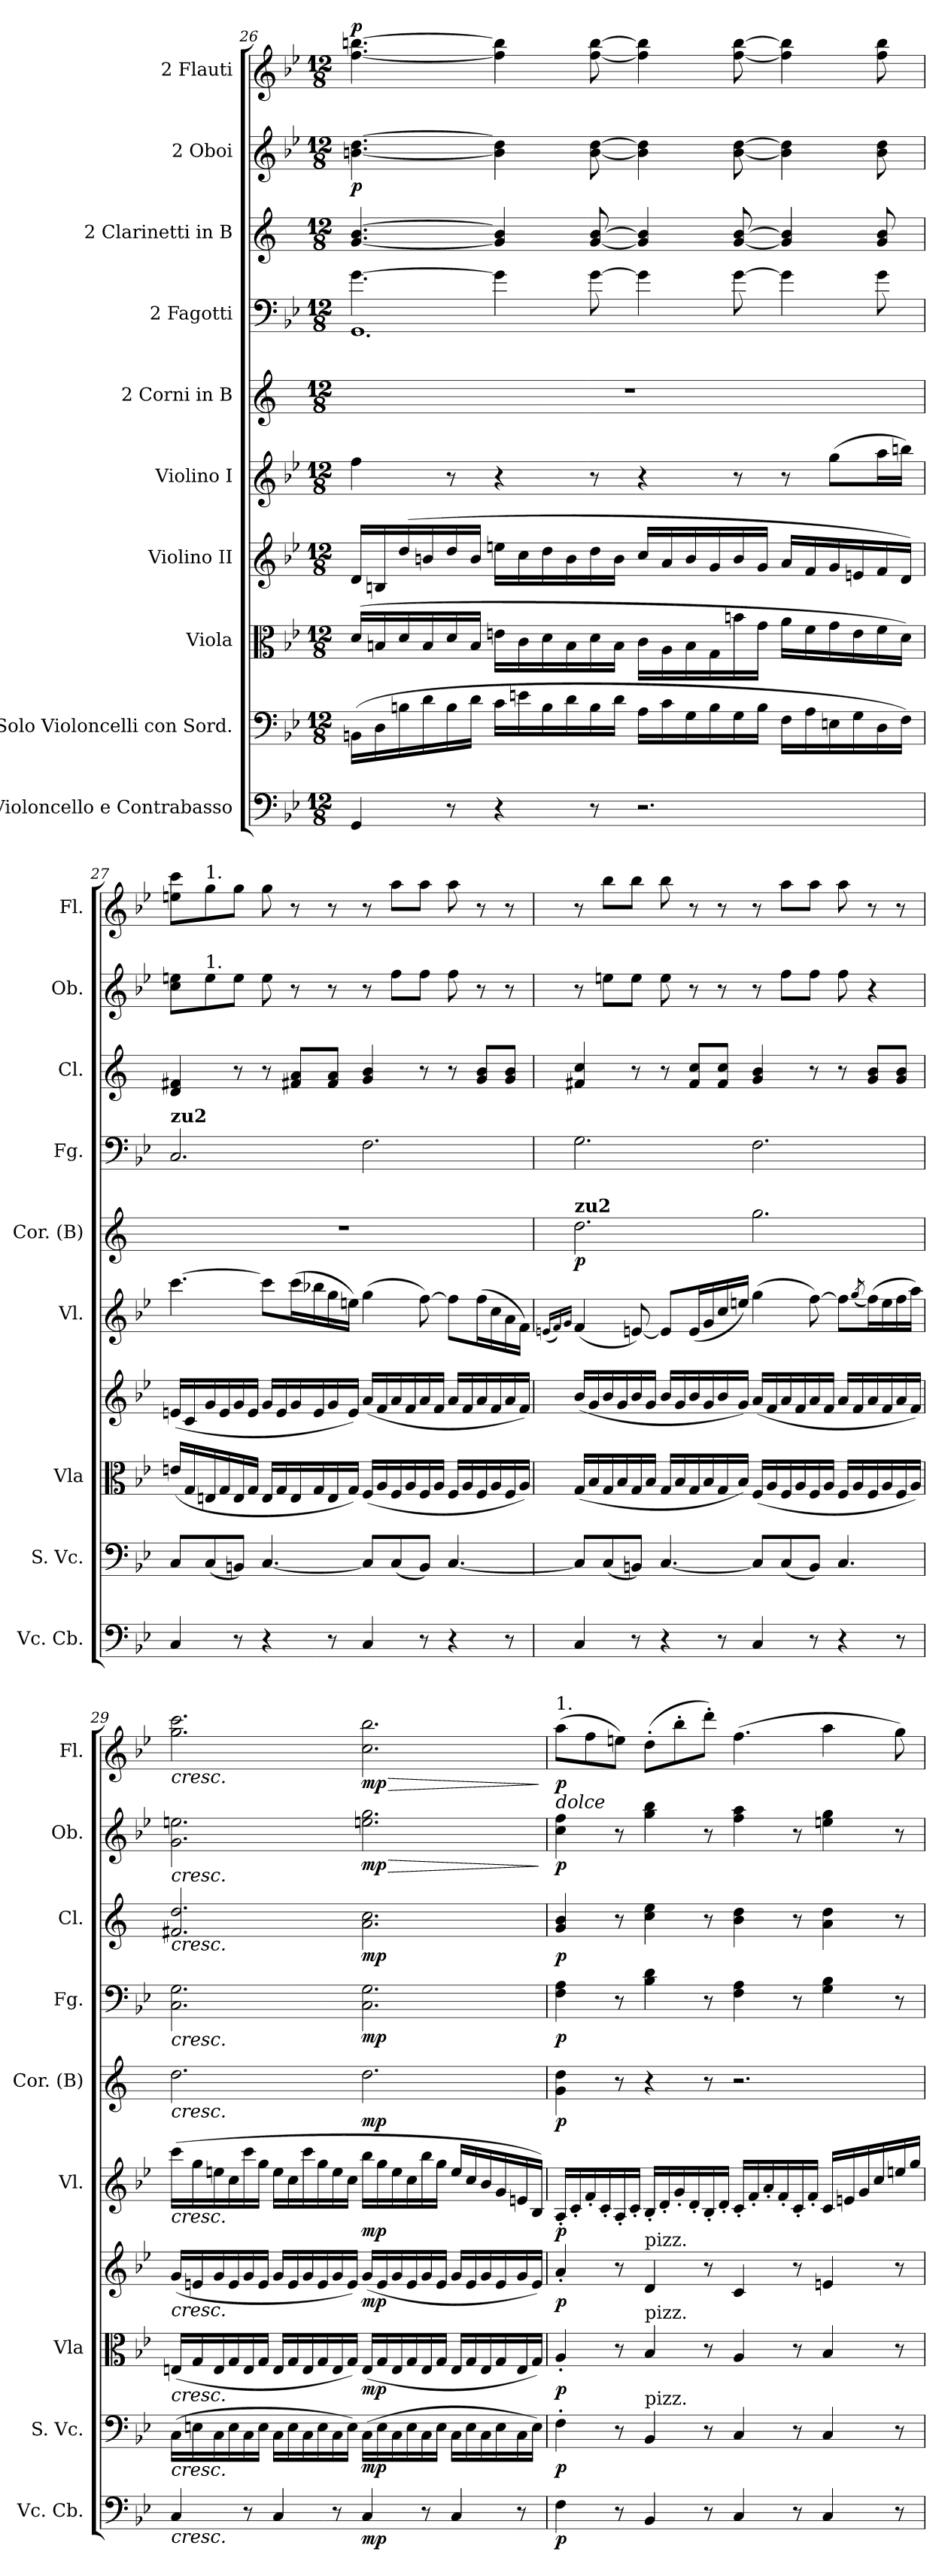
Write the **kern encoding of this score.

**kern	**dynam	**kern	**dynam	**kern	**dynam	**kern	**dynam	**kern	**dynam	**kern	**dynam	**kern	**dynam	**kern	**dynam	**kern	**dynam	**kern	**dynam
*part10	*part10	*part9	*part9	*part8	*part8	*part7	*part7	*part6	*part6	*part5	*part5	*part4	*part4	*part3	*part3	*part2	*part2	*part1	*part1
*staff10	*staff10	*staff9	*staff9	*staff8	*staff8	*staff7	*staff7	*staff6	*staff6	*staff5	*staff5	*staff4	*staff4	*staff3	*staff3	*staff2	*staff2	*staff1	*staff1
*I"Violoncello e Contrabasso	*	*I"2-Solo Violoncelli con Sord.	*	*I"Viola	*	*I"Violino II	*	*I"Violino I	*	*I"2 Corni in B	*	*I"2 Fagotti	*	*I"2 Clarinetti in B	*	*I"2 Oboi	*	*I"2 Flauti	*
*I'Vc. Cb.	*	*I'S. Vc.	*	*I'Vla	*	*	*	*I'Vl.	*	*I'Cor. (B)	*	*I'Fg.	*	*I'Cl.	*	*I'Ob.	*	*I'Fl.	*
*clefF4	*	*clefF4	*	*clefC3	*	*clefG2	*	*clefG2	*	*clefG2	*	*clefF4	*	*clefG2	*	*clefG2	*	*clefG2	*
*	*	*	*	*	*	*	*	*	*	*ITrd1c2	*	*	*	*ITrd1c2	*	*	*	*	*
*k[b-e-]	*	*k[b-e-]	*	*k[b-e-]	*	*k[b-e-]	*	*k[b-e-]	*	*k[b-e-]	*	*k[b-e-]	*	*k[b-e-]	*	*k[b-e-]	*	*k[b-e-]	*
*M12/8	*	*M12/8	*	*M12/8	*	*M12/8	*	*M12/8	*	*M12/8	*	*M12/8	*	*M12/8	*	*M12/8	*	*M12/8	*
=26	=26	=26	=26	=26	=26	=26	=26	=26	=26	=26	=26	=26	=26	=26	=26	=26	=26	=26	=26
*	*	*	*	*	*	*	*	*	*	*	*	*^	*	*	*	*	*	*	*
!	!	!	!	!	!	!	!	!	!	!	!	!	!	!	!	!	!	!LO:DY:b	!	!LO:DY:a
*	*	*	*	*	*	*	*	*	*	*	*	*	*	*	*	*	*	*	*^	*
4GG/	.	(>16BBn\LL	.	(>16d/LL	.	16d/LL	.	4ff\	.	1.r	.	[4.g\	1.GG	.	[4.f/ [4.a/	.	[4.bn\ [4.dd\	p	[4.ff\ [4.bbn\	1ryy	p
.	.	16D\	.	16Bn/	.	16Bn/	.	.	.	.	.	.	.	.	.	.	.	.	.	.	.
.	.	16Bn\	.	16d/	.	(>16dd/	.	.	.	.	.	.	.	.	.	.	.	.	.	.	.
.	.	16d\	.	16B/	.	16bn/	.	.	.	.	.	.	.	.	.	.	.	.	.	.	.
8r	.	16B\	.	16d/	.	16dd/	.	8r	.	.	.	.	.	.	.	.	.	.	.	.	.
.	.	16d\JJ	.	16B/JJ	.	16b/JJ	.	.	.	.	.	.	.	.	.	.	.	.	.	.	.
4r	.	16c\LL	.	16en\LL	.	16een\LL	.	4r	.	.	.	4g\]	.	.	4f/] 4a/]	.	4b\] 4dd\]	.	4ff\] 4bb\]	.	.
.	.	16en\	.	16c\	.	16cc\	.	.	.	.	.	.	.	.	.	.	.	.	.	.	.
.	.	16B\	.	16d\	.	16dd\	.	.	.	.	.	.	.	.	.	.	.	.	.	.	.
.	.	16d\	.	16B\	.	16b\	.	.	.	.	.	.	.	.	.	.	.	.	.	.	.
8r	.	16B\	.	16d\	.	16dd\	.	8r	.	.	.	[8g\	.	.	[8f/ [8a/	.	[8b\ [8dd\	.	[8ff\ [8bb\	.	.
.	.	16d\JJ	.	16B\JJ	.	16b\JJ	.	.	.	.	.	.	.	.	.	.	.	.	.	.	.
2.r	.	16A\LL	.	16c\LL	.	16cc/LL	.	4r	.	.	.	4g\]	.	.	4f/] 4a/]	.	4b\] 4dd\]	.	4ff\] 4bb\]	.	.
.	.	16c\	.	16A\	.	16a/	.	.	.	.	.	.	.	.	.	.	.	.	.	.	.
.	.	16G\	.	16B\	.	16b/	.	.	.	.	.	.	.	.	.	.	.	.	.	.	.
.	.	16B\	.	16G\	.	16g/	.	.	.	.	.	.	.	.	.	.	.	.	.	.	.
.	.	16G\	.	16bn\	.	16b/	.	8r	.	.	.	[8g\	.	.	[8f/ [8a/	.	[8b\ [8dd\	.	[8ff\ [8bb\	4ryy	.
.	.	16B\JJ	.	16g\JJ	.	16g/JJ	.	.	.	.	.	.	.	.	.	.	.	.	.	.	.
.	.	16F\LL	.	16a\LL	.	16a/LL	.	8r	.	.	.	4g\]	.	.	4f/] 4a/]	.	4b\] 4dd\]	.	4ff\] 4bb\]	.	.
.	.	16A\	.	16f\	.	16f/	.	.	.	.	.	.	.	.	.	.	.	.	.	.	.
*	*	*	*	*	*	*	*	*	*	*	*	*	*	*	*	*	*	*	*MM60	*	*
.	.	16En\	.	16g\	.	16g/	.	(>8gg\L	.	.	.	.	.	.	.	.	.	.	.	4ryy	.
.	.	16G\	.	16e\	.	16en/	.	.	.	.	.	.	.	.	.	.	.	.	.	.	.
.	.	16D\	.	16f\	.	16f/	.	16aa\L	.	.	.	8g\	.	.	8f/ 8a/	.	8b\ 8dd\	.	8ff\ 8bb\	.	.
.	.	16F\JJ)	.	16d\JJ)	.	16d/JJ)	.	16bbn\JJ)	.	.	.	.	.	.	.	.	.	.	.	.	.
*	*	*	*	*	*	*	*	*	*	*	*	*v	*v	*	*	*	*	*	*	*	*
!!LO:PB:g=z
=27	=27	=27	=27	=27	=27	=27	=27	=27	=27	=27	=27	=27	=27	=27	=27	=27	=27	=27	=27	=27
!	!	!	!	!	!	!	!	!	!	!	!	!LO:TX:a:B:t=zu2	!	!	!	!	!	!	!	!
*	*	*	*	*	*	*	*	*	*	*	*	*	*	*	*	*	*	*v	*v	*
4C/	.	8C/L	.	(<16en/LL	.	(<16en/LL	.	[4.ccc\	.	1.r	.	2.C/	.	4c/ 4en/	.	8cc\ 8een\L	.	8een\ 8ccc\L	.
.	.	.	.	16G/	.	16c/	.	.	.	.	.	.	.	.	.	.	.	.	.
!	!	!	!	!	!	!	!	!	!	!	!	!	!	!	!	!	!	!LO:TX:a:t=1.	!
!	!	!	!	!	!	!	!	!	!	!	!	!	!	!	!	!LO:TX:a:t=1.	!	!	!
.	.	(<8C/	.	16En/	.	16g/	.	.	.	.	.	.	.	.	.	8ee\	.	8gg\	.
.	.	.	.	16G/	.	16e/	.	.	.	.	.	.	.	.	.	.	.	.	.
8r	.	8BBn/J)	.	16E/	.	16g/	.	.	.	.	.	.	.	8r	.	8ee\J	.	8gg\J	.
.	.	.	.	16G/JJ	.	16e/JJ	.	.	.	.	.	.	.	.	.	.	.	.	.
4r	.	[4.C/	.	16E/LL	.	16g/LL	.	8ccc\L]	.	.	.	.	.	8r	.	8ee\	.	8gg\	.
.	.	.	.	16G/	.	16e/	.	.	.	.	.	.	.	.	.	.	.	.	.
.	.	.	.	16E/	.	16g/	.	(>16ccc\L	.	.	.	.	.	8en/ 8g/L	.	8r	.	8r	.
.	.	.	.	16G/	.	16e/	.	16bb-X\	.	.	.	.	.	.	.	.	.	.	.
8r	.	.	.	16E/	.	16g/	.	16gg\	.	.	.	.	.	8e/ 8g/J	.	8r	.	8r	.
.	.	.	.	16G/JJ)	.	16e/JJ)	.	16een\JJ)	.	.	.	.	.	.	.	.	.	.	.
4C/	.	8C/L]	.	(<16F/LL	.	(<16a/LL	.	(>4gg\	.	.	.	2.F\	.	4f/ 4a/	.	8r	.	8r	.
.	.	.	.	16A/	.	16f/	.	.	.	.	.	.	.	.	.	.	.	.	.
.	.	(<8C/	.	16F/	.	16a/	.	.	.	.	.	.	.	.	.	8ff\L	.	8aa\L	.
.	.	.	.	16A/	.	16f/	.	.	.	.	.	.	.	.	.	.	.	.	.
8r	.	8BB/J)	.	16F/	.	16a/	.	[8ff\)	.	.	.	.	.	8r	.	8ff\J	.	8aa\J	.
.	.	.	.	16A/JJ	.	16f/JJ	.	.	.	.	.	.	.	.	.	.	.	.	.
4r	.	[4.C/	.	16F/LL	.	16a/LL	.	8ff\L]	.	.	.	.	.	8r	.	8ff\	.	8aa\	.
.	.	.	.	16A/	.	16f/	.	.	.	.	.	.	.	.	.	.	.	.	.
.	.	.	.	16F/	.	16a/	.	(>16ff\L	.	.	.	.	.	8f/ 8a/L	.	8r	.	8r	.
.	.	.	.	16A/	.	16f/	.	16cc\	.	.	.	.	.	.	.	.	.	.	.
8r	.	.	.	16F/	.	16a/	.	16a\	.	.	.	.	.	8f/ 8a/J	.	8r	.	8r	.
.	.	.	.	16A/JJ)	.	16f/JJ)	.	16f\JJ)	.	.	.	.	.	.	.	.	.	.	.
=28	=28	=28	=28	=28	=28	=28	=28	=28	=28	=28	=28	=28	=28	=28	=28	=28	=28	=28	=28
.	.	.	.	.	.	.	.	(<16qen/LL	.	.	.	.	.	.	.	.	.	.	.
.	.	.	.	.	.	.	.	16qf/)	.	.	.	.	.	.	.	.	.	.	.
.	.	.	.	.	.	.	.	16qg/JJ	.	.	.	.	.	.	.	.	.	.	.
!	!	!	!	!	!	!	!	!	!	!LO:TX:a:B:t=zu2	!	!	!	!	!	!	!	!	!
!	!	!	!	!	!	!	!	!	!	!	!LO:DY:b	!	!	!	!	!	!	!	!
4C/	.	8C/L]	.	(<16G/LL	.	(<16b-/LL	.	(<4f/	.	2.cc\	p	2.G\	.	4en/ 4b-/	.	8r	.	8r	.
.	.	.	.	16B-/	.	16g/	.	.	.	.	.	.	.	.	.	.	.	.	.
.	.	(<8C/	.	16G/	.	16b-/	.	.	.	.	.	.	.	.	.	8een\L	.	8bb-\L	.
.	.	.	.	16B-/	.	16g/	.	.	.	.	.	.	.	.	.	.	.	.	.
8r	.	8BBn/J)	.	16G/	.	16b-/	.	[8e/)	.	.	.	.	.	8r	.	8ee\J	.	8bb-\J	.
.	.	.	.	16B-/JJ	.	16g/JJ	.	.	.	.	.	.	.	.	.	.	.	.	.
4r	.	[4.C/	.	16G/LL	.	16b-/LL	.	8e/L]	.	.	.	.	.	8r	.	8ee\	.	8bb-\	.
.	.	.	.	16B-/	.	16g/	.	.	.	.	.	.	.	.	.	.	.	.	.
.	.	.	.	16G/	.	16b-/	.	(<16e/L	.	.	.	.	.	8e/ 8b-/L	.	8r	.	8r	.
.	.	.	.	16B-/	.	16g/	.	16g/	.	.	.	.	.	.	.	.	.	.	.
8r	.	.	.	16G/	.	16b-/	.	16cc/	.	.	.	.	.	8e/ 8b-/J	.	8r	.	8r	.
.	.	.	.	16B-/JJ)	.	16g/JJ)	.	16een/JJ)	.	.	.	.	.	.	.	.	.	.	.
4C/	.	8C/L]	.	(<16F/LL	.	(<16a/LL	.	(>4gg\	.	2.ff\	.	2.F\	.	4f/ 4a/	.	8r	.	8r	.
.	.	.	.	16A/	.	16f/	.	.	.	.	.	.	.	.	.	.	.	.	.
.	.	(<8C/	.	16F/	.	16a/	.	.	.	.	.	.	.	.	.	8ff\L	.	8aa\L	.
.	.	.	.	16A/	.	16f/	.	.	.	.	.	.	.	.	.	.	.	.	.
8r	.	8BB/J)	.	16F/	.	16a/	.	[8ff\)	.	.	.	.	.	8r	.	8ff\J	.	8aa\J	.
.	.	.	.	16A/JJ	.	16f/JJ	.	.	.	.	.	.	.	.	.	.	.	.	.
4r	.	4.C/	.	16F/LL	.	16a/LL	.	8ff\L]	.	.	.	.	.	8r	.	8ff\	.	8aa\	.
.	.	.	.	16A/	.	16f/	.	.	.	.	.	.	.	.	.	.	.	.	.
.	.	.	.	.	.	.	.	(<8qgg/	.	.	.	.	.	.	.	.	.	.	.
.	.	.	.	16F/	.	16a/	.	(>16ff\L)	.	.	.	.	.	8f/ 8a/L	.	4r	.	8r	.
.	.	.	.	16A/	.	16f/	.	16ee\	.	.	.	.	.	.	.	.	.	.	.
8r	.	.	.	16F/	.	16a/	.	16ff\	.	.	.	.	.	8f/ 8a/J	.	.	.	8r	.
.	.	.	.	16A/JJ)	.	16f/JJ)	.	16aa\JJ)	.	.	.	.	.	.	.	.	.	.	.
!!LO:PB:g=z
=29	=29	=29	=29	=29	=29	=29	=29	=29	=29	=29	=29	=29	=29	=29	=29	=29	=29	=29	=29
!	!	!	!	!	!	!	!	!	!	!	!	!	!	!	!	!	!	!LO:TX:b:i:t=cresc.	!
!	!	!	!	!	!	!	!	!	!	!	!	!	!	!	!	!LO:TX:b:i:t=cresc.	!	!	!
!	!	!	!	!	!	!	!	!	!	!	!	!	!	!LO:TX:b:i:t=cresc.	!	!	!	!	!
!	!	!	!	!	!	!	!	!	!	!	!	!LO:TX:b:i:t=cresc.	!	!	!	!	!	!	!
!	!	!	!	!	!	!	!	!	!	!LO:TX:b:i:t=cresc.	!	!	!	!	!	!	!	!	!
!	!	!	!	!	!	!	!	!LO:TX:b:i:t=cresc.	!	!	!	!	!	!	!	!	!	!	!
!	!	!	!	!	!	!LO:TX:b:i:t=cresc.	!	!	!	!	!	!	!	!	!	!	!	!	!
!	!	!	!	!LO:TX:b:i:t=cresc.	!	!	!	!	!	!	!	!	!	!	!	!	!	!	!
!	!	!LO:TX:b:i:t=cresc.	!	!	!	!	!	!	!	!	!	!	!	!	!	!	!	!	!
!LO:TX:b:i:t=cresc.	!	!	!	!	!	!	!	!	!	!	!	!	!	!	!	!	!	!	!
4C/	.	(>16C\LL	.	(<16En/LL	.	(<16g/LL	.	(>16ccc\LL	.	2.cc\	.	2.C\ 2.G\	.	2.en/ 2.cc/	.	2.g\ 2.een\	.	2.gg\ 2.ccc\	.
.	.	16En\	.	16G/	.	16en/	.	16gg\	.	.	.	.	.	.	.	.	.	.	.
.	.	16C\	.	16E/	.	16g/	.	16een\	.	.	.	.	.	.	.	.	.	.	.
.	.	16E\	.	16G/	.	16e/	.	16cc\	.	.	.	.	.	.	.	.	.	.	.
8r	.	16C\	.	16E/	.	16g/	.	16ccc\	.	.	.	.	.	.	.	.	.	.	.
.	.	16E\JJ	.	16G/JJ	.	16e/JJ	.	16gg\JJ	.	.	.	.	.	.	.	.	.	.	.
4C/	.	16C\LL	.	16E/LL	.	16g/LL	.	16ee\LL	.	.	.	.	.	.	.	.	.	.	.
.	.	16E\	.	16G/	.	16e/	.	16cc\	.	.	.	.	.	.	.	.	.	.	.
.	.	16C\	.	16E/	.	16g/	.	16ccc\	.	.	.	.	.	.	.	.	.	.	.
.	.	16E\	.	16G/	.	16e/	.	16gg\	.	.	.	.	.	.	.	.	.	.	.
8r	.	16C\	.	16E/	.	16g/	.	16ee\	.	.	.	.	.	.	.	.	.	.	.
.	.	16E\JJ)	.	16G/JJ)	.	16e/JJ)	.	16cc\JJ	.	.	.	.	.	.	.	.	.	.	.
!	!LO:DY:b	!	!LO:DY:b	!	!LO:DY:b	!	!LO:DY:b	!	!LO:DY:b	!	!LO:DY:b	!	!LO:DY:b	!	!LO:DY:b	!	!LO:HP:b	!	!LO:HP:b
!	!	!	!	!	!	!	!	!	!	!	!	!	!	!	!	!	!LO:DY:n=1:b	!	!LO:DY:n=1:b
4C/	mp	(>16C\LL	mp	(<16E/LL	mp	(<16g/LL	mp	16bb-\LL	mp	2.cc\	mp	2.C\ 2.G\	mp	2.g\ 2.b-\	mp	2.een\ 2.gg\	> mp	2.cc\ 2.bb-\	> mp
.	.	16E\	.	16G/	.	16e/	.	16gg\	.	.	.	.	.	.	.	.	.	.	.
.	.	16C\	.	16E/	.	16g/	.	16ee\	.	.	.	.	.	.	.	.	.	.	.
.	.	16E\	.	16G/	.	16e/	.	16cc\	.	.	.	.	.	.	.	.	.	.	.
8r	.	16C\	.	16E/	.	16g/	.	16bb-\	.	.	.	.	.	.	.	.	.	.	.
.	.	16E\JJ	.	16G/JJ	.	16e/JJ	.	16gg\JJ	.	.	.	.	.	.	.	.	.	.	.
4C/	.	16C\LL	.	16E/LL	.	16g/LL	.	16ee/LL	.	.	.	.	.	.	.	.	.	.	.
.	.	16E\	.	16G/	.	16e/	.	16cc/	.	.	.	.	.	.	.	.	.	.	.
.	.	16C\	.	16E/	.	16g/	.	16b-/	.	.	.	.	.	.	.	.	.	.	.
.	.	16E\	.	16G/	.	16e/	.	16g/	.	.	.	.	.	.	.	.	.	.	.
8r	.	16C\	.	16E/	.	16g/	.	16en/	.	.	.	.	.	.	.	.	.	.	.
.	.	16E\JJ)	.	16G/JJ)	.	16e/JJ)	.	16B-/JJ)	.	.	.	.	.	.	.	.	.	.	.
.	.	.	.	.	.	.	.	.	.	.	.	.	.	.	.	.	]	.	]
=30	=30	=30	=30	=30	=30	=30	=30	=30	=30	=30	=30	=30	=30	=30	=30	=30	=30	=30	=30
!	!	!	!	!	!	!	!	!	!	!	!	!	!	!	!	!	!	!LO:TX:b:i:t=dolce	!
!	!	!	!	!	!	!	!	!	!	!	!	!	!	!	!	!	!	!LO:TX:a:t=1.	!
!	!LO:DY:b	!	!LO:DY:b	!	!LO:DY:b	!	!LO:DY:b	!	!LO:DY:b	!	!LO:DY:b	!	!LO:DY:b	!	!LO:DY:b	!	!LO:DY:b	!	!LO:DY:b
4F\	p	4F'\	p	4A'/	p	4a'/	p	16A'/LL	p	4f\ 4cc\	p	4F\ 4A\	p	4f/ 4a/	p	4cc\ 4ff\	p	(>8aa\L	p
.	.	.	.	.	.	.	.	16c'/	.	.	.	.	.	.	.	.	.	.	.
.	.	.	.	.	.	.	.	16f'/	.	.	.	.	.	.	.	.	.	8ff\	.
.	.	.	.	.	.	.	.	16c'/	.	.	.	.	.	.	.	.	.	.	.
8r	.	8r	.	8r	.	8r	.	16A'/	.	8r	.	8r	.	8r	.	8r	.	8een\J)	.
.	.	.	.	.	.	.	.	16c'/JJ	.	.	.	.	.	.	.	.	.	.	.
!	!	!	!	!	!	!LO:TX:a:t=pizz.	!	!	!	!	!	!	!	!	!	!	!	!	!
!	!	!	!	!LO:TX:a:t=pizz.	!	!	!	!	!	!	!	!	!	!	!	!	!	!	!
!	!	!LO:TX:a:t=pizz.	!	!	!	!	!	!	!	!	!	!	!	!	!	!	!	!	!
4BB-/	.	4BB-/	.	4B-/	.	4d/	.	16B-'/LL	.	4r	.	4B-\ 4d\	.	4b-\ 4dd\	.	4gg\ 4bb-\	.	(>8dd'\L	.
.	.	.	.	.	.	.	.	16d'/	.	.	.	.	.	.	.	.	.	.	.
.	.	.	.	.	.	.	.	16g'/	.	.	.	.	.	.	.	.	.	8bb-'\	.
.	.	.	.	.	.	.	.	16d'/	.	.	.	.	.	.	.	.	.	.	.
8r	.	8r	.	8r	.	8r	.	16B-'/	.	8r	.	8r	.	8r	.	8r	.	8ddd'\J)	.
.	.	.	.	.	.	.	.	16d'/JJ	.	.	.	.	.	.	.	.	.	.	.
4C/	.	4C/	.	4A/	.	4c/	.	16c'/LL	.	2.r	.	4F\ 4A\	.	4a\ 4cc\	.	4ff\ 4aa\	.	(>4.ff\	.
.	.	.	.	.	.	.	.	16f'/	.	.	.	.	.	.	.	.	.	.	.
.	.	.	.	.	.	.	.	16a'/	.	.	.	.	.	.	.	.	.	.	.
.	.	.	.	.	.	.	.	16f'/	.	.	.	.	.	.	.	.	.	.	.
8r	.	8r	.	8r	.	8r	.	16c'/	.	.	.	8r	.	8r	.	8r	.	.	.
.	.	.	.	.	.	.	.	16f'/JJ	.	.	.	.	.	.	.	.	.	.	.
4C/	.	4C/	.	4B-/	.	4en/	.	16c/LL	.	.	.	4G\ 4B-\	.	4g\ 4cc\	.	4een\ 4gg\	.	4aa\	.
.	.	.	.	.	.	.	.	16en/	.	.	.	.	.	.	.	.	.	.	.
.	.	.	.	.	.	.	.	16g/	.	.	.	.	.	.	.	.	.	.	.
.	.	.	.	.	.	.	.	16cc/	.	.	.	.	.	.	.	.	.	.	.
8r	.	8r	.	8r	.	8r	.	16een/	.	.	.	8r	.	8r	.	8r	.	8gg\)	.
.	.	.	.	.	.	.	.	16gg/JJ	.	.	.	.	.	.	.	.	.	.	.
=	=	=	=	=	=	=	=	=	=	=	=	=	=	=	=	=	=	=	=
*-	*-	*-	*-	*-	*-	*-	*-	*-	*-	*-	*-	*-	*-	*-	*-	*-	*-	*-	*-
